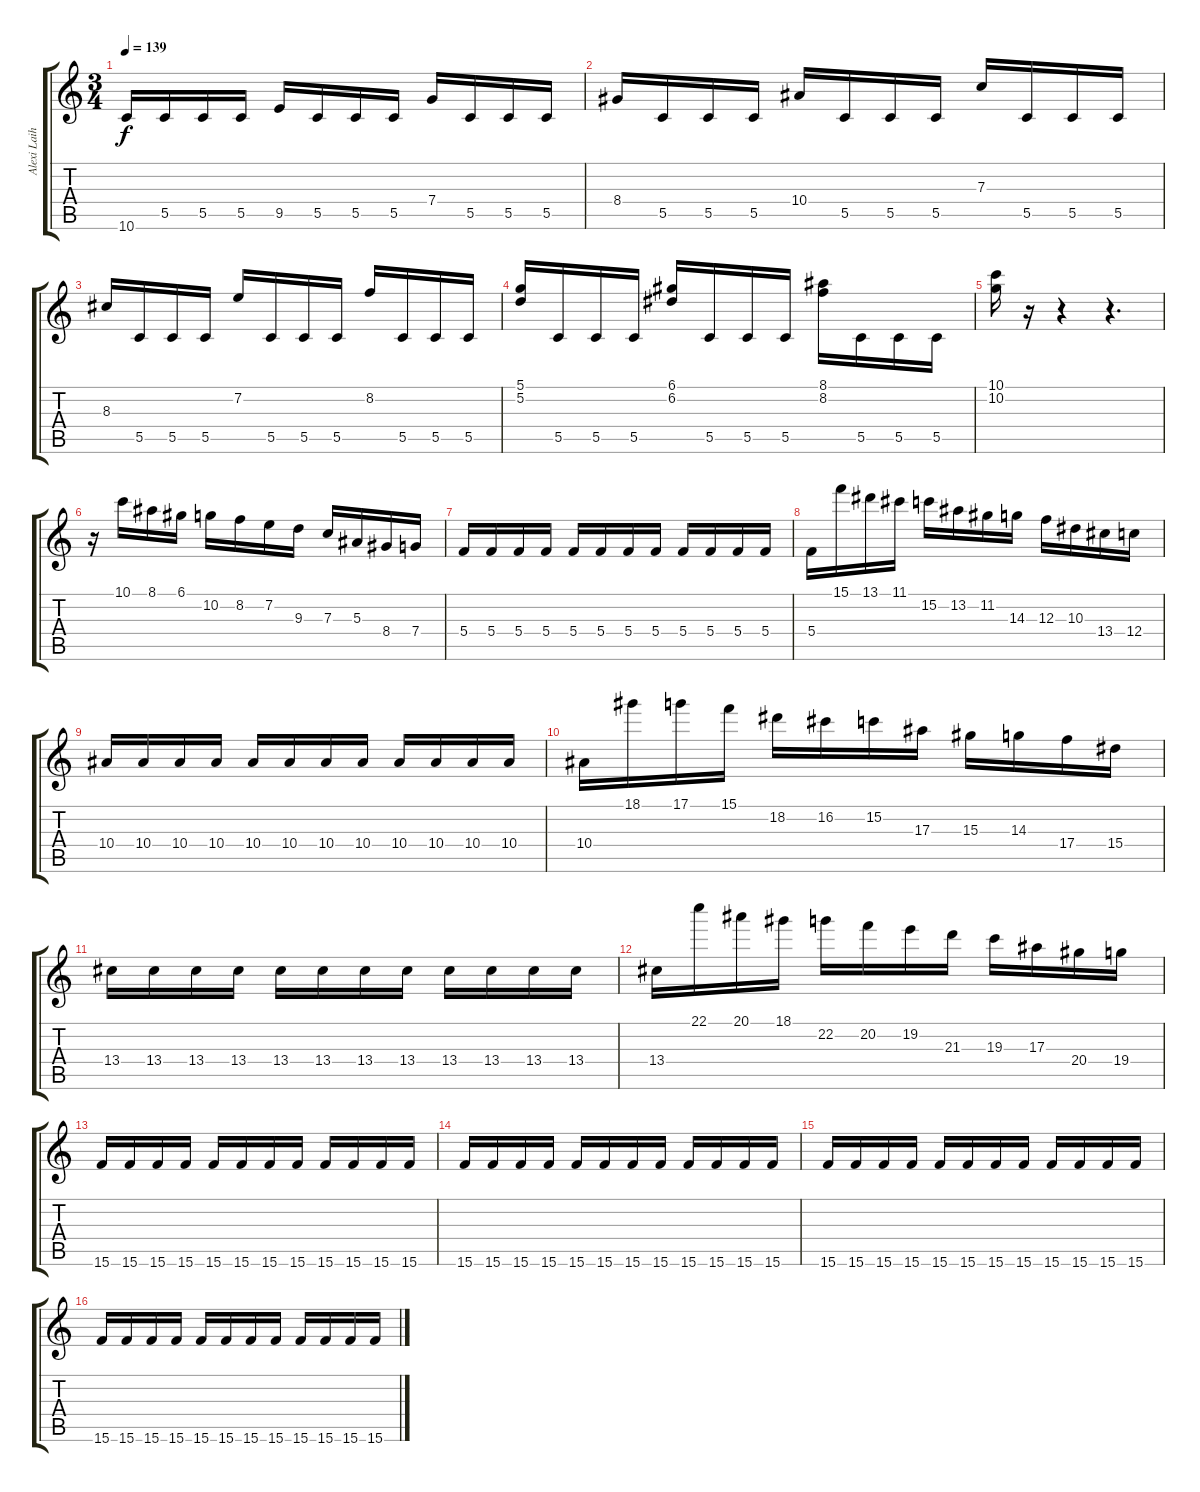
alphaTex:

\track ("Alexi Laiho" "Alexi Laih") {instrument distortionguitar}
\staff {score tabs}
\tuning (D4 A3 F3 C3 G2 D2) {hide}
\ts (3 4)
\tempo 139
\clef g2
\ks c
10.6.16{dy f} 5.5.16 5.5.16 5.5.16 9.5.16 5.5.16 5.5.16 5.5.16 7.4.16 5.5.16 5.5.16 5.5.16 |
8.4.16 5.5.16 5.5.16 5.5.16 10.4.16 5.5.16 5.5.16 5.5.16 7.3.16 5.5.16 5.5.16 5.5.16 |
8.3.16 5.5.16 5.5.16 5.5.16 7.2.16 5.5.16 5.5.16 5.5.16 8.2.16 5.5.16 5.5.16 5.5.16 |
(5.1 5.2).16 5.5.16 5.5.16 5.5.16 (6.1 6.2).16 5.5.16 5.5.16 5.5.16 (8.1 8.2).16 5.5.16 5.5.16 5.5.16 |
(10.1 10.2).16 r.16 r.4 r.4{d} |
r.16 10.1.16 8.1.16 6.1.16 10.2.16 8.2.16 7.2.16 9.3.16 7.3.16 5.3.16 8.4.16 7.4.16 |
5.4.16 5.4.16 5.4.16 5.4.16 5.4.16 5.4.16 5.4.16 5.4.16 5.4.16 5.4.16 5.4.16 5.4.16 |
5.4.16 15.1.16 13.1.16 11.1.16 15.2.16 13.2.16 11.2.16 14.3.16 12.3.16 10.3.16 13.4.16 12.4.16 |
10.4.16 10.4.16 10.4.16 10.4.16 10.4.16 10.4.16 10.4.16 10.4.16 10.4.16 10.4.16 10.4.16 10.4.16 |
10.4.16 18.1.16 17.1.16 15.1.16 18.2.16 16.2.16 15.2.16 17.3.16 15.3.16 14.3.16 17.4.16 15.4.16 |
13.4.16 13.4.16 13.4.16 13.4.16 13.4.16 13.4.16 13.4.16 13.4.16 13.4.16 13.4.16 13.4.16 13.4.16 |
13.4.16 22.1.16 20.1.16 18.1.16 22.2.16 20.2.16 19.2.16 21.3.16 19.3.16 17.3.16 20.4.16 19.4.16 |
15.6.16 15.6.16 15.6.16 15.6.16 15.6.16 15.6.16 15.6.16 15.6.16 15.6.16 15.6.16 15.6.16 15.6.16 |
15.6.16 15.6.16 15.6.16 15.6.16 15.6.16 15.6.16 15.6.16 15.6.16 15.6.16 15.6.16 15.6.16 15.6.16 |
15.6.16 15.6.16 15.6.16 15.6.16 15.6.16 15.6.16 15.6.16 15.6.16 15.6.16 15.6.16 15.6.16 15.6.16 |
15.6.16 15.6.16 15.6.16 15.6.16 15.6.16 15.6.16 15.6.16 15.6.16 15.6.16 15.6.16 15.6.16 15.6.16
